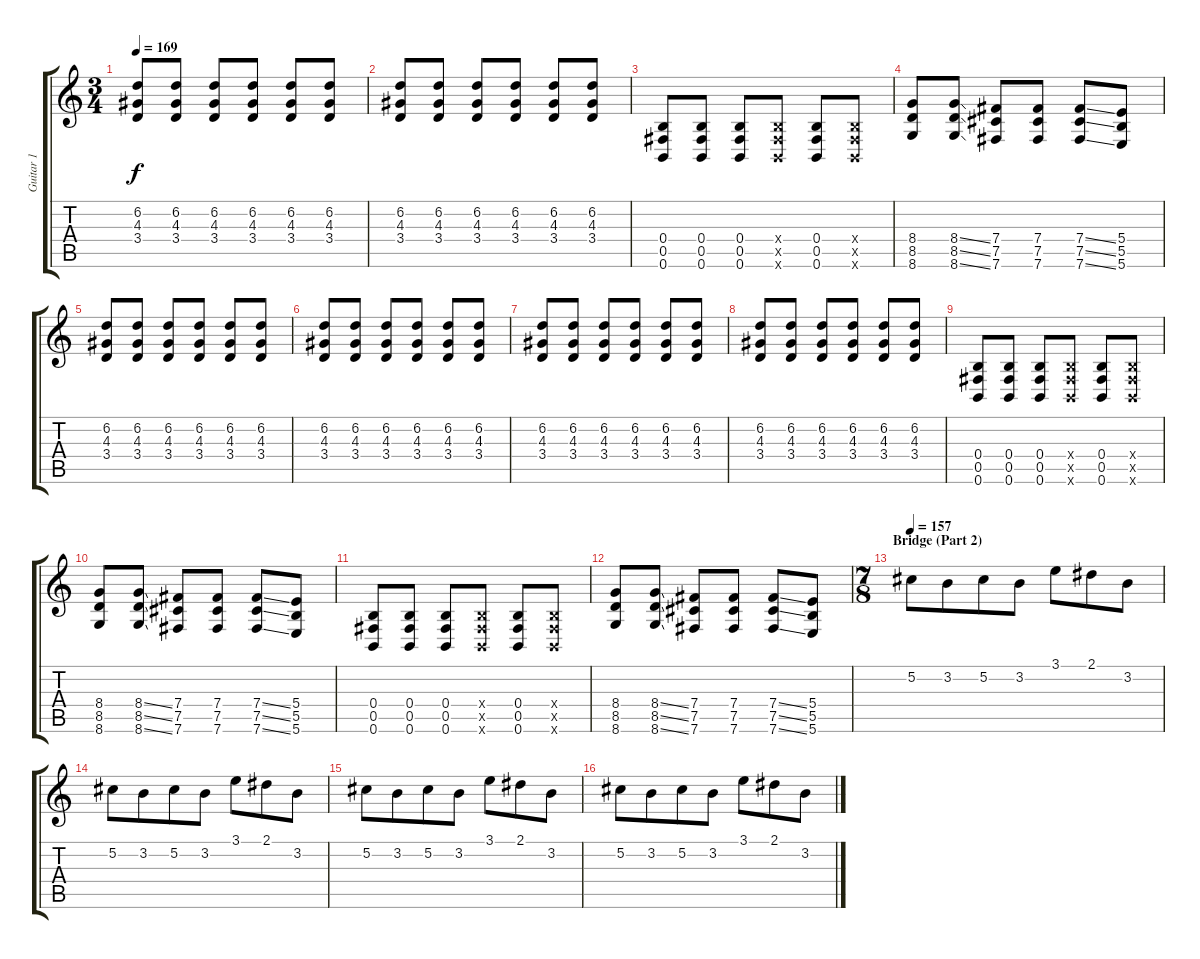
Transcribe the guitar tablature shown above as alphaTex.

\track ("Guitar 1" "Guitar 1") {instrument distortionguitar}
\staff {score tabs}
\tuning (Db4 Ab3 E3 B2 Gb2 B1) {hide}
\ts (3 4)
\tempo 169
\clef g2
\ks c
(6.2 4.3 3.4).8{dy f} (6.2 4.3 3.4).8 (6.2 4.3 3.4).8 (6.2 4.3 3.4).8 (6.2 4.3 3.4).8 (6.2 4.3 3.4).8 |
(6.2 4.3 3.4).8 (6.2 4.3 3.4).8 (6.2 4.3 3.4).8 (6.2 4.3 3.4).8 (6.2 4.3 3.4).8 (6.2 4.3 3.4).8 |
(0.4 0.5 0.6).8 (0.4 0.5 0.6).8 (0.4 0.5 0.6).8 (0.4{x} 0.5{x} 0.6{x}).8 (0.4 0.5 0.6).8 (0.4{x} 0.5{x} 0.6{x}).8 |
(8.4 8.5 8.6).8 (8.4{ss} 8.5{ss} 8.6{ss}).8 (7.4 7.5 7.6).8 (7.4 7.5 7.6).8 (7.4{ss} 7.5{ss} 7.6{ss}).8 (5.4 5.5 5.6).8 |
(6.2 4.3 3.4).8 (6.2 4.3 3.4).8 (6.2 4.3 3.4).8 (6.2 4.3 3.4).8 (6.2 4.3 3.4).8 (6.2 4.3 3.4).8 |
(6.2 4.3 3.4).8 (6.2 4.3 3.4).8 (6.2 4.3 3.4).8 (6.2 4.3 3.4).8 (6.2 4.3 3.4).8 (6.2 4.3 3.4).8 |
(6.2 4.3 3.4).8 (6.2 4.3 3.4).8 (6.2 4.3 3.4).8 (6.2 4.3 3.4).8 (6.2 4.3 3.4).8 (6.2 4.3 3.4).8 |
(6.2 4.3 3.4).8 (6.2 4.3 3.4).8 (6.2 4.3 3.4).8 (6.2 4.3 3.4).8 (6.2 4.3 3.4).8 (6.2 4.3 3.4).8 |
(0.4 0.5 0.6).8 (0.4 0.5 0.6).8 (0.4 0.5 0.6).8 (0.4{x} 0.5{x} 0.6{x}).8 (0.4 0.5 0.6).8 (0.4{x} 0.5{x} 0.6{x}).8 |
(8.4 8.5 8.6).8 (8.4{ss} 8.5{ss} 8.6{ss}).8 (7.4 7.5 7.6).8 (7.4 7.5 7.6).8 (7.4{ss} 7.5{ss} 7.6{ss}).8 (5.4 5.5 5.6).8 |
(0.4 0.5 0.6).8 (0.4 0.5 0.6).8 (0.4 0.5 0.6).8 (0.4{x} 0.5{x} 0.6{x}).8 (0.4 0.5 0.6).8 (0.4{x} 0.5{x} 0.6{x}).8 |
(8.4 8.5 8.6).8 (8.4{ss} 8.5{ss} 8.6{ss}).8 (7.4 7.5 7.6).8 (7.4 7.5 7.6).8 (7.4{ss} 7.5{ss} 7.6{ss}).8 (5.4 5.5 5.6).8 |
\ts (7 8)
\section ("" "Bridge (Part 2)")
\tempo 157
5.2.8 3.2.8 5.2.8 3.2.8 3.1.8 2.1.8 3.2.8 |
5.2.8 3.2.8 5.2.8 3.2.8 3.1.8 2.1.8 3.2.8 |
5.2.8 3.2.8 5.2.8 3.2.8 3.1.8 2.1.8 3.2.8 |
5.2.8 3.2.8 5.2.8 3.2.8 3.1.8 2.1.8 3.2.8
